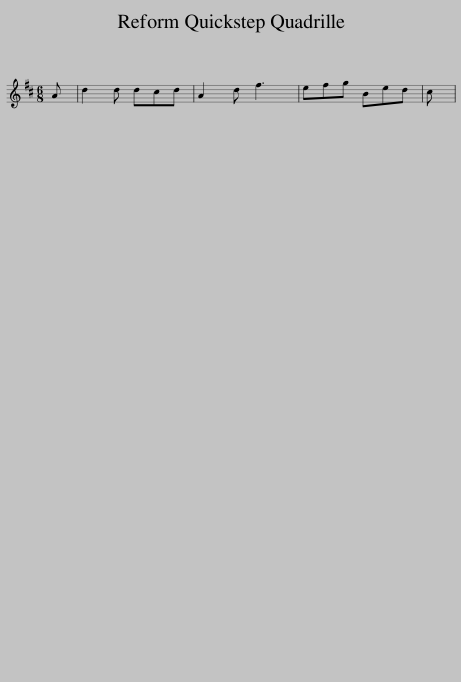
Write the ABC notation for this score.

X:1
L:1/8
M:6/8
I:linebreak $
K:D
V:1 treble
V:1
 A | d2 d dcd | A2 d f3 | efg Bed | c | %5
